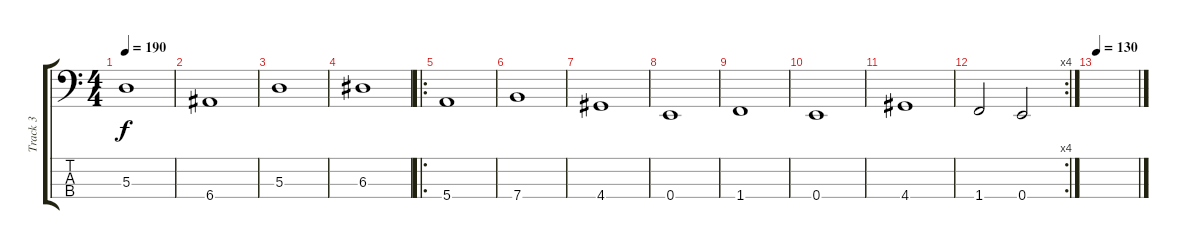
\track ("Track 3" "Track 3") {instrument electricbasspick}
\staff {score tabs}
\tuning (G2 D2 A1 E1) {hide}
\ts (4 4)
\tempo 190
\clef f4
\ks c
5.3.1{dy f} |
6.4.1 |
5.3.1 |
6.3.1 |
\ro
5.4.1 |
7.4.1 |
4.4.1 |
0.4.1 |
1.4.1 |
0.4.1 |
4.4.1 |
\rc 4
1.4.2 0.4.2 |
\tempo 130
